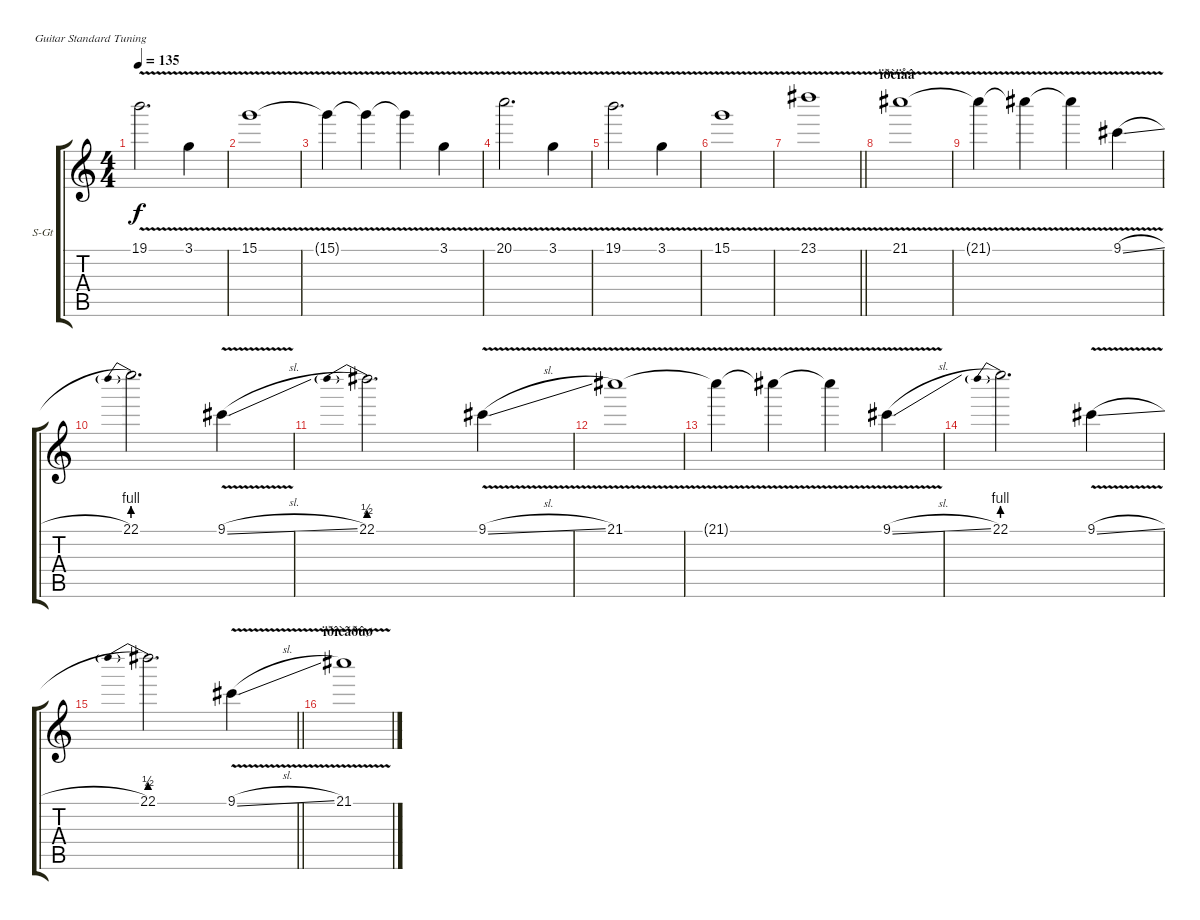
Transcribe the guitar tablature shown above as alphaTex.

\bracketExtendMode groupsimilarinstruments
\firstSystemTrackNameOrientation horizontal
\otherSystemsTrackNameOrientation horizontal
\track ("Äîðîæêà 9" "S-Gt") {instrument lead1square}
\staff {score tabs}
\tuning (E4 B3 G3 D3 A2 E2)
\displaytranspose 12
\ts (4 4)
\tempo 135
\clef g2
\ks c
19.1{v}.2{d dy f} 3.1{v}.4 |
15.1{v}.1 |
15.1{v t}.4 15.1{v t}.4 15.1{v t}.4 3.1{v}.4 |
20.1{v}.2{d} 3.1{v}.4 |
19.1{v}.2{d} 3.1{v}.4 |
15.1{v}.1 |
\barLineRight lightlight
23.1{v}.1 |
\section ("" "ïðèïåâ")
21.1{v}.1 |
21.1{v t}.4 21.1{v t}.4 21.1{v t}.4 9.1{v sl}.4 |
22.1{be (prebend 0 4 60 4)}.2{d} 9.1{v sl}.4 |
22.1{be (prebend 0 2 60 2)}.2{d} 9.1{v sl}.4 |
21.1{v}.1 |
21.1{v t}.4 21.1{v t}.4 21.1{v t}.4 9.1{v sl}.4 |
22.1{be (prebend 0 4 60 4)}.2{d} 9.1{v sl}.4 |
\barLineRight lightlight
22.1{be (prebend 0 2 60 2)}.2{d} 9.1{v sl}.4 |
\section ("" "ïðîèãðûø")
21.1{v}.1
